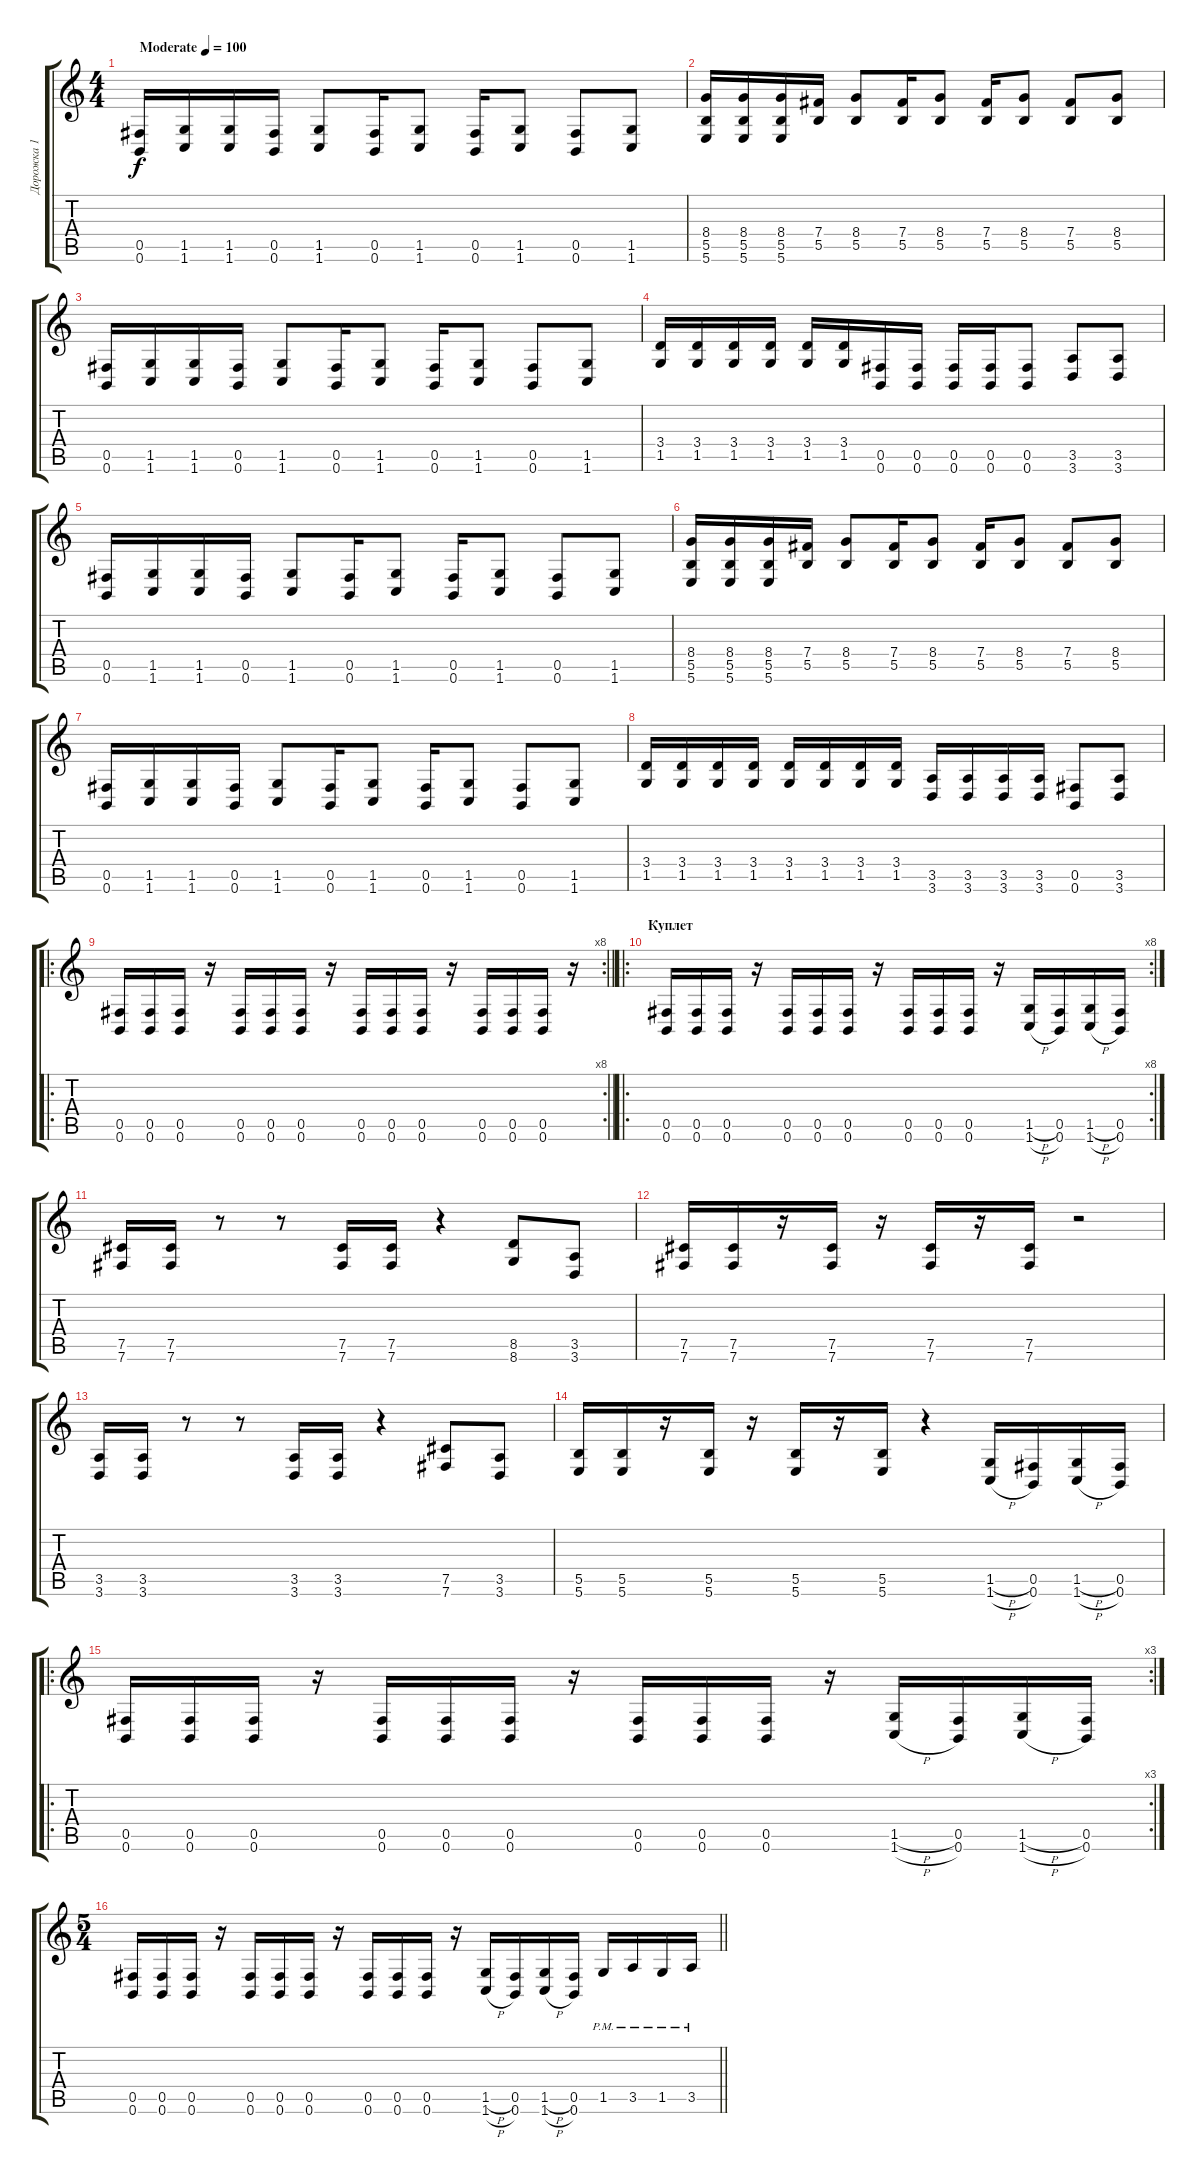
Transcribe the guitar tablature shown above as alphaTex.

\track ("Дорожка 1" "Дорожка 1") {instrument distortionguitar}
\staff {score tabs}
\tuning (Db4 Ab3 E3 B2 Gb2 B1) {hide}
\ts (4 4)
\tempo (100 "Moderate")
\clef g2
\ks c
(0.5 0.6).16{dy f instrument distortionguitar} (1.5 1.6).16 (1.5 1.6).16 (0.5 0.6).16 (1.5 1.6).8 (0.5 0.6).16 (1.5 1.6).8 (0.5 0.6).16 (1.5 1.6).8 (0.5 0.6).8 (1.5 1.6).8 |
(8.4 5.5 5.6).16 (8.4 5.5 5.6).16 (8.4 5.5 5.6).16 (7.4 5.5).16 (8.4 5.5).8 (7.4 5.5).16 (8.4 5.5).8 (7.4 5.5).16 (8.4 5.5).8 (7.4 5.5).8 (8.4 5.5).8 |
(0.5 0.6).16 (1.5 1.6).16 (1.5 1.6).16 (0.5 0.6).16 (1.5 1.6).8 (0.5 0.6).16 (1.5 1.6).8 (0.5 0.6).16 (1.5 1.6).8 (0.5 0.6).8 (1.5 1.6).8 |
(3.4 1.5).16 (3.4 1.5).16 (3.4 1.5).16 (3.4 1.5).16 (3.4 1.5).16 (3.4 1.5).16 (0.5 0.6).16 (0.5 0.6).16 (0.5 0.6).16 (0.5 0.6).16 (0.5 0.6).8 (3.5 3.6).8 (3.5 3.6).8 |
(0.5 0.6).16 (1.5 1.6).16 (1.5 1.6).16 (0.5 0.6).16 (1.5 1.6).8 (0.5 0.6).16 (1.5 1.6).8 (0.5 0.6).16 (1.5 1.6).8 (0.5 0.6).8 (1.5 1.6).8 |
(8.4 5.5 5.6).16 (8.4 5.5 5.6).16 (8.4 5.5 5.6).16 (7.4 5.5).16 (8.4 5.5).8 (7.4 5.5).16 (8.4 5.5).8 (7.4 5.5).16 (8.4 5.5).8 (7.4 5.5).8 (8.4 5.5).8 |
(0.5 0.6).16 (1.5 1.6).16 (1.5 1.6).16 (0.5 0.6).16 (1.5 1.6).8 (0.5 0.6).16 (1.5 1.6).8 (0.5 0.6).16 (1.5 1.6).8 (0.5 0.6).8 (1.5 1.6).8 |
(3.4 1.5).16 (3.4 1.5).16 (3.4 1.5).16 (3.4 1.5).16 (3.4 1.5).16 (3.4 1.5).16 (3.4 1.5).16 (3.4 1.5).16 (3.5 3.6).16 (3.5 3.6).16 (3.5 3.6).16 (3.5 3.6).16 (0.5 0.6).8 (3.5 3.6).8 |
\ro
\rc 8
\barLineRight lightlight
(0.5 0.6).16 (0.5 0.6).16 (0.5 0.6).16 r.16 (0.5 0.6).16 (0.5 0.6).16 (0.5 0.6).16 r.16 (0.5 0.6).16 (0.5 0.6).16 (0.5 0.6).16 r.16 (0.5 0.6).16 (0.5 0.6).16 (0.5 0.6).16 r.16 |
\ro
\rc 8
\section ("" "Куплет")
(0.5 0.6).16 (0.5 0.6).16 (0.5 0.6).16 r.16 (0.5 0.6).16 (0.5 0.6).16 (0.5 0.6).16 r.16 (0.5 0.6).16 (0.5 0.6).16 (0.5 0.6).16 r.16 (1.5{h} 1.6{h}).16 (0.5 0.6).16 (1.5{h} 1.6{h}).16 (0.5 0.6).16 |
(7.5 7.6).16 (7.5 7.6).16 r.8 r.8 (7.5 7.6).16 (7.5 7.6).16 r.4 (8.5 8.6).8 (3.5 3.6).8 |
(7.5 7.6).16 (7.5 7.6).16 r.16 (7.5 7.6).16 r.16 (7.5 7.6).16 r.16 (7.5 7.6).16 r.2 |
(3.5 3.6).16 (3.5 3.6).16 r.8 r.8 (3.5 3.6).16 (3.5 3.6).16 r.4 (7.5 7.6).8 (3.5 3.6).8 |
(5.5 5.6).16 (5.5 5.6).16 r.16 (5.5 5.6).16 r.16 (5.5 5.6).16 r.16 (5.5 5.6).16 r.4 (1.5{h} 1.6{h}).16 (0.5 0.6).16 (1.5{h} 1.6{h}).16 (0.5 0.6).16 |
\ro
\rc 3
(0.5 0.6).16 (0.5 0.6).16 (0.5 0.6).16 r.16 (0.5 0.6).16 (0.5 0.6).16 (0.5 0.6).16 r.16 (0.5 0.6).16 (0.5 0.6).16 (0.5 0.6).16 r.16 (1.5{h} 1.6{h}).16 (0.5 0.6).16 (1.5{h} 1.6{h}).16 (0.5 0.6).16 |
\ts (5 4)
\barLineRight lightlight
(0.5 0.6).16 (0.5 0.6).16 (0.5 0.6).16 r.16 (0.5 0.6).16 (0.5 0.6).16 (0.5 0.6).16 r.16 (0.5 0.6).16 (0.5 0.6).16 (0.5 0.6).16 r.16 (1.5{h} 1.6{h}).16 (0.5 0.6).16 (1.5{h} 1.6{h}).16 (0.5 0.6).16 1.5{pm}.16 3.5{pm}.16 1.5{pm}.16 3.5{pm}.16
